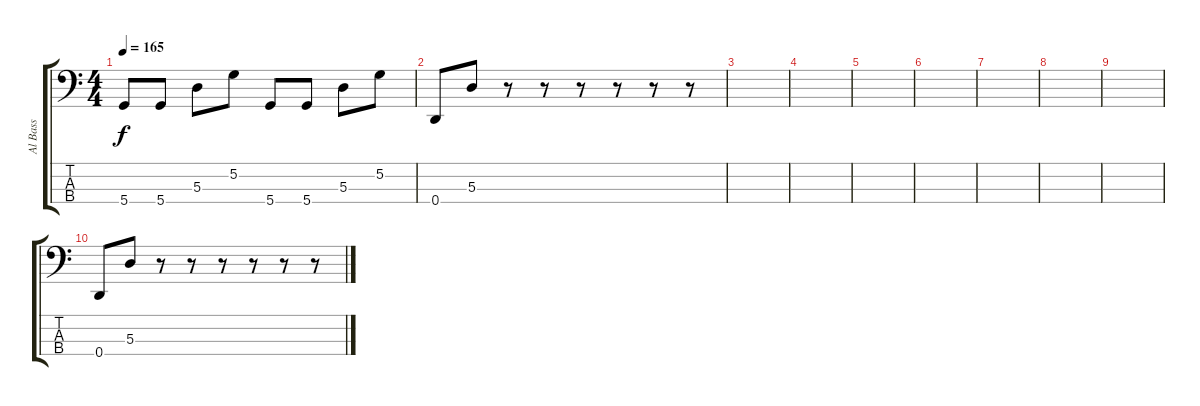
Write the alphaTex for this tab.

\track ("Al Bass" "Al Bass") {instrument electricbasspick}
\staff {score tabs}
\tuning (G2 D2 A1 D1) {hide}
\ts (4 4)
\tempo 165
\clef f4
\ks c
5.4.8{dy f} 5.4.8 5.3.8 5.2.8 5.4.8 5.4.8 5.3.8 5.2.8 |
0.4.8 5.3.8 r.8 r.8 r.8 r.8 r.8 r.8 |
|
|
|
|
|
|
|
0.4.8 5.3.8 r.8 r.8 r.8 r.8 r.8 r.8
